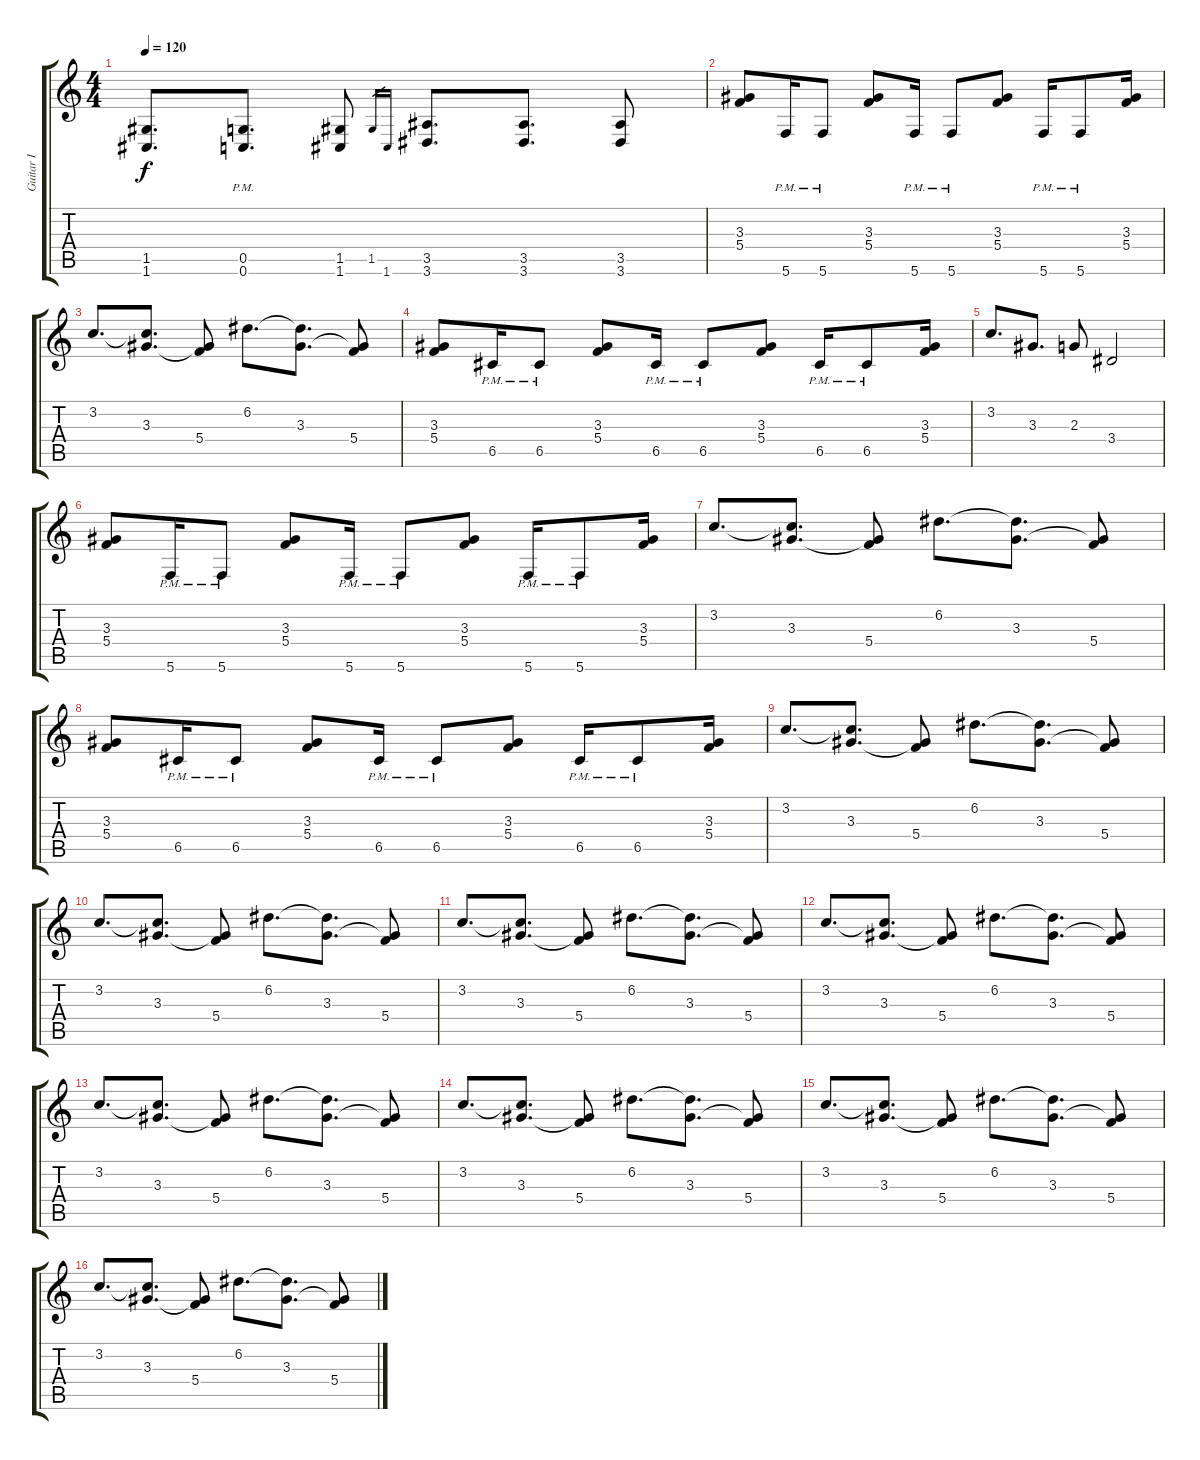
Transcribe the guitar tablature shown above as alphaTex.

\track ("Guitar I" "Guitar I") {instrument overdrivenguitar}
\staff {score tabs}
\tuning (D4 A3 F3 C3 G2 C2) {hide}
\ts (4 4)
\tempo 120
\clef g2
\ks c
(1.5 1.6).8{d dy f} (0.5{pm} 0.6{pm}).8{d} (1.5 1.6).8 1.5.16{gr} 1.6.16{gr} (3.5 3.6).8{d} (3.5 3.6).8{d} (3.5 3.6).8 |
(3.3 5.4).8 5.6{pm}.16 5.6{pm}.8 (3.3 5.4).8 5.6{pm}.16 5.6{pm}.8 (3.3 5.4).8 5.6{pm}.16 5.6{pm}.8 (3.3 5.4).16 |
3.2.8{d} (3.2{t} 3.3).8{d} (3.3{t} 5.4).8 6.2.8{d} (6.2{t} 3.3).8{d} (3.3{t} 5.4).8 |
(3.3 5.4).8 6.5{pm}.16 6.5{pm}.8 (3.3 5.4).8 6.5{pm}.16 6.5{pm}.8 (3.3 5.4).8 6.5{pm}.16 6.5{pm}.8 (3.3 5.4).16 |
3.2.8{d} 3.3.8{d} 2.3.8 3.4.2 |
(3.3 5.4).8 5.6{pm}.16 5.6{pm}.8 (3.3 5.4).8 5.6{pm}.16 5.6{pm}.8 (3.3 5.4).8 5.6{pm}.16 5.6{pm}.8 (3.3 5.4).16 |
3.2.8{d} (3.2{t} 3.3).8{d} (3.3{t} 5.4).8 6.2.8{d} (6.2{t} 3.3).8{d} (3.3{t} 5.4).8 |
(3.3 5.4).8 6.5{pm}.16 6.5{pm}.8 (3.3 5.4).8 6.5{pm}.16 6.5{pm}.8 (3.3 5.4).8 6.5{pm}.16 6.5{pm}.8 (3.3 5.4).16 |
3.2.8{d} (3.2{t} 3.3).8{d} (3.3{t} 5.4).8 6.2.8{d} (6.2{t} 3.3).8{d} (3.3{t} 5.4).8 |
3.2.8{d} (3.2{t} 3.3).8{d} (3.3{t} 5.4).8 6.2.8{d} (6.2{t} 3.3).8{d} (3.3{t} 5.4).8 |
3.2.8{d} (3.2{t} 3.3).8{d} (3.3{t} 5.4).8 6.2.8{d} (6.2{t} 3.3).8{d} (3.3{t} 5.4).8 |
3.2.8{d} (3.2{t} 3.3).8{d} (3.3{t} 5.4).8 6.2.8{d} (6.2{t} 3.3).8{d} (3.3{t} 5.4).8 |
3.2.8{d} (3.2{t} 3.3).8{d} (3.3{t} 5.4).8 6.2.8{d} (6.2{t} 3.3).8{d} (3.3{t} 5.4).8 |
3.2.8{d} (3.2{t} 3.3).8{d} (3.3{t} 5.4).8 6.2.8{d} (6.2{t} 3.3).8{d} (3.3{t} 5.4).8 |
3.2.8{d} (3.2{t} 3.3).8{d} (3.3{t} 5.4).8 6.2.8{d} (6.2{t} 3.3).8{d} (3.3{t} 5.4).8 |
3.2.8{d} (3.2{t} 3.3).8{d} (3.3{t} 5.4).8 6.2.8{d} (6.2{t} 3.3).8{d} (3.3{t} 5.4).8
